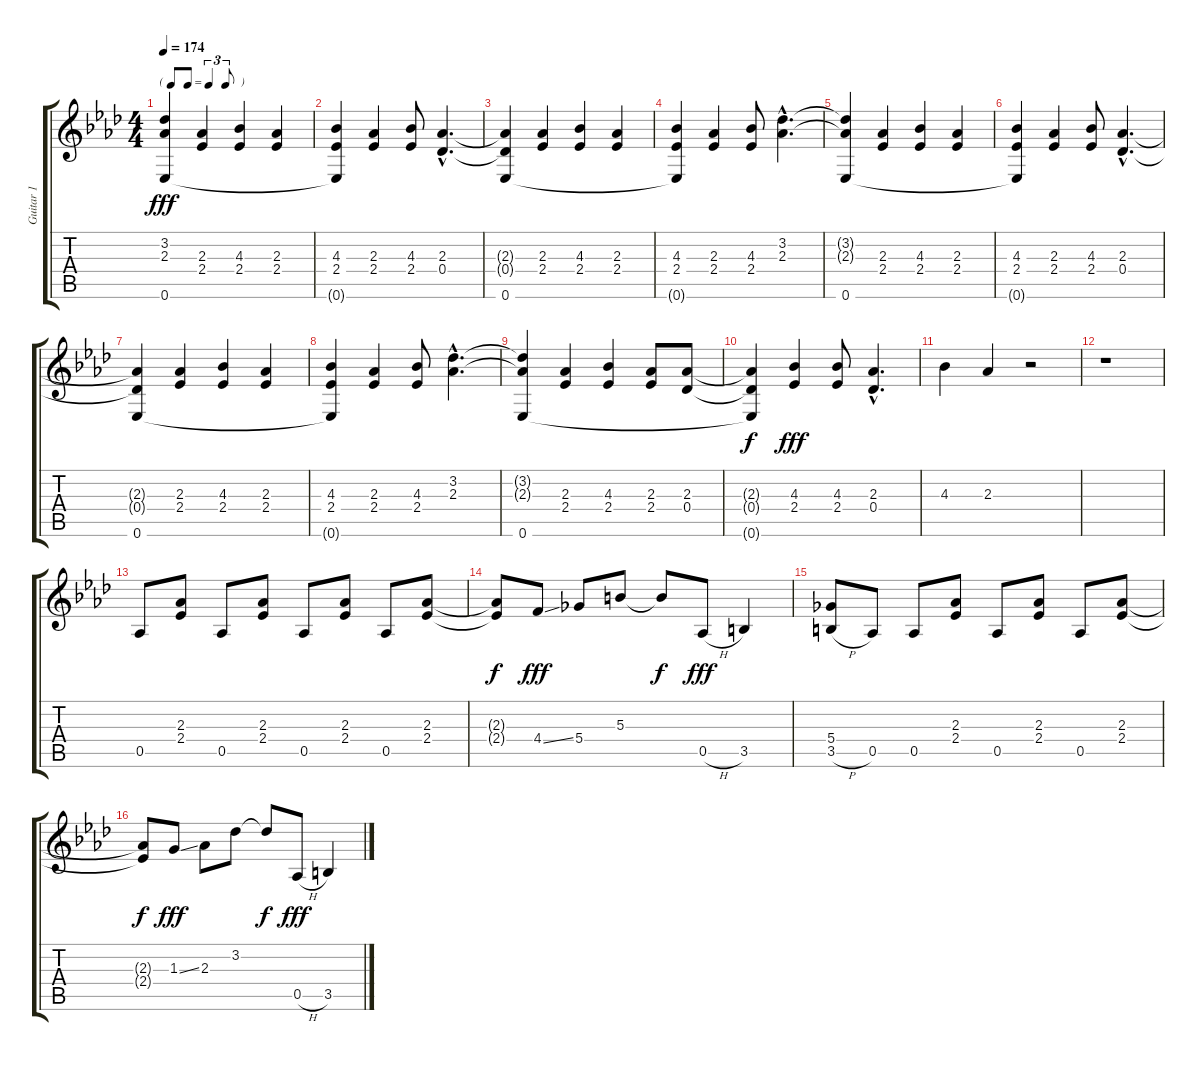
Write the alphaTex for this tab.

\track ("Guitar 1" "Guitar 1") {instrument distortionguitar}
\staff {score tabs}
\tuning (Eb4 Bb3 Gb3 Db3 Ab2 Eb2) {hide}
\ts (4 4)
\tf triplet8th
\tempo 174
\clef g2
\ks ab
(3.2{t} 2.3{t} 0.6).4{dy fff} (2.3 2.4).4 (4.3 2.4).4 (2.3 2.4).4 |
(4.3 2.4 0.6{t}).4 (2.3 2.4).4 (4.3 2.4).8 (2.3{hac} 0.4{hac}).4{d} |
(2.3{t} 0.4{t} 0.6).4 (2.3 2.4).4 (4.3 2.4).4 (2.3 2.4).4 |
(4.3 2.4 0.6{t}).4 (2.3 2.4).4 (4.3 2.4).8 (3.2{hac} 2.3{hac}).4{d} |
(3.2{t} 2.3{t} 0.6).4 (2.3 2.4).4 (4.3 2.4).4 (2.3 2.4).4 |
(4.3 2.4 0.6{t}).4 (2.3 2.4).4 (4.3 2.4).8 (2.3{hac} 0.4{hac}).4{d} |
(2.3{t} 0.4{t} 0.6).4 (2.3 2.4).4 (4.3 2.4).4 (2.3 2.4).4 |
(4.3 2.4 0.6{t}).4 (2.3 2.4).4 (4.3 2.4).8 (3.2{hac} 2.3{hac}).4{d} |
(3.2{t} 2.3{t} 0.6).4 (2.3 2.4).4 (4.3 2.4).4 (2.3 2.4).8 (2.3 0.4).8 |
(2.3{t} 0.4{t} 0.6{t}).4{dy f} (4.3 2.4).4{dy fff} (4.3 2.4).8 (2.3{hac} 0.4{hac}).4{d} |
4.3.4 2.3.4 r.2 |
r.1 |
0.5.8{instrument distortionguitar} (2.3 2.4).8 0.5.8 (2.3 2.4).8 0.5.8 (2.3 2.4).8 0.5.8 (2.3 2.4).8 |
(2.3{t} 2.4{t}).8{dy f} 4.4{ss}.8{dy fff} 5.4.8 5.3.8 5.3{t}.8{dy f} 0.5{h}.8{dy fff} 3.5.4 |
(5.4 3.5{h}).8 0.5.8 0.5.8 (2.3 2.4).8 0.5.8 (2.3 2.4).8 0.5.8 (2.3 2.4).8 |
(2.3{t} 2.4{t}).8{dy f} 1.3{ss}.8{dy fff} 2.3.8 3.2.8 3.2{t}.8{dy f} 0.5{h}.8{dy fff} 3.5.4
